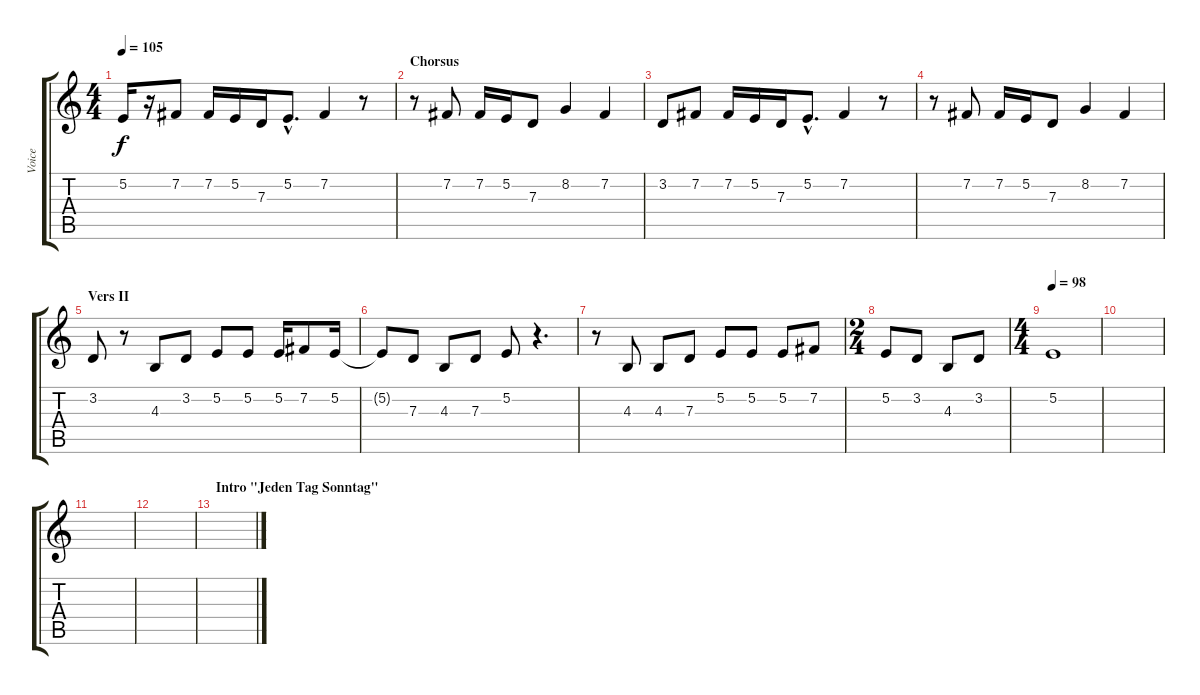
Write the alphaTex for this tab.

\track ("Voice" "Voice") {instrument flute}
\staff {score tabs}
\tuning (E4 B3 G3 D3 A2 E2) {hide}
\ts (4 4)
\tempo 105
\clef g2
\ks c
5.2{t}.16{dy f} r.16 7.2.8 7.2.16 5.2.16 7.3.16 5.2{hac}.8{d} 7.2.4 r.8 |
\section ("" "Chorsus")
r.8 7.2.8 7.2.16 5.2.16 7.3.8 8.2.4 7.2.4 |
3.2.8 7.2.8 7.2.16 5.2.16 7.3.16 5.2{hac}.8{d} 7.2.4 r.8 |
r.8 7.2.8 7.2.16 5.2.16 7.3.8 8.2.4 7.2.4 |
\section ("" "Vers II")
3.2.8 r.8 4.3.8 3.2.8 5.2.8 5.2.8 5.2.16 7.2.8 5.2.16 |
5.2{t}.8 7.3.8 4.3.8 7.3.8 5.2.8 r.4{d} |
r.8 4.3.8 4.3.8 7.3.8 5.2.8 5.2.8 5.2.8 7.2.8 |
\ts (2 4)
5.2.8 3.2.8 4.3.8 3.2.8 |
\ts (4 4)
\tempo 98
5.2.1{volume 0} |
|
|
|
\section ("" "Intro \"Jeden Tag Sonntag\"")
